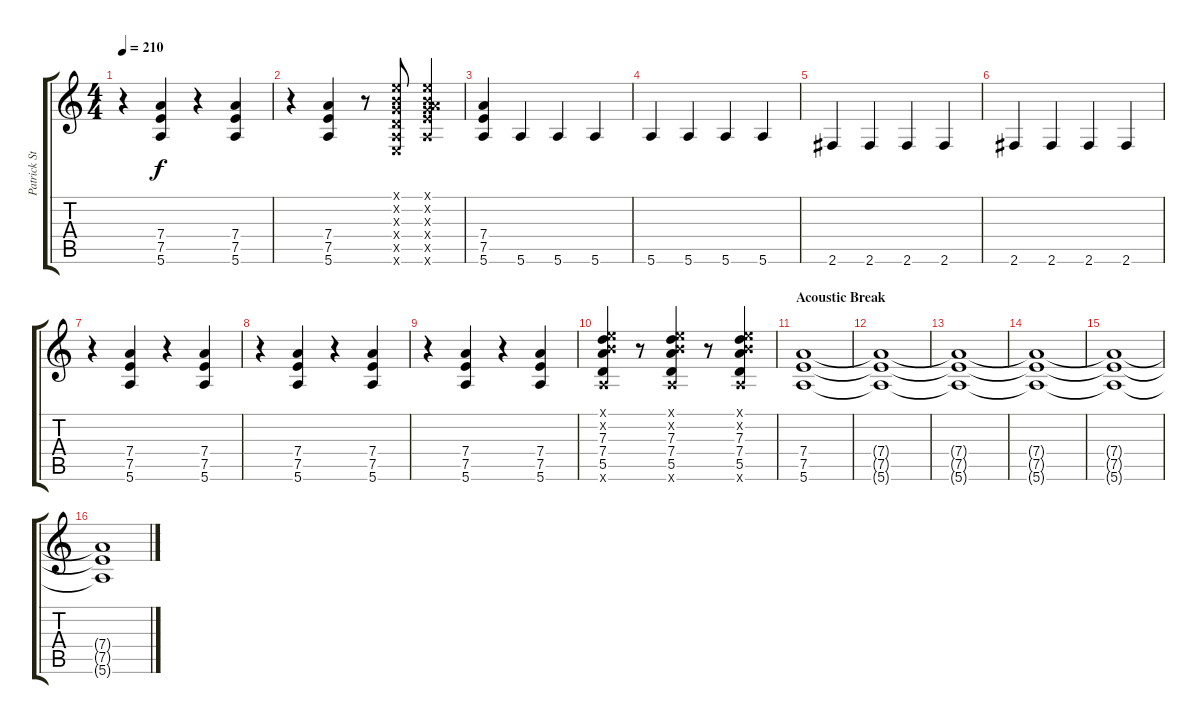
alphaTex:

\track ("Patrick Stump (Rythmn Guitar)" "Patrick St") {instrument overdrivenguitar}
\staff {score tabs}
\tuning (E4 B3 G3 D3 A2 E2) {hide}
\ts (4 4)
\tempo 210
\clef g2
\ks c
r.4{dy f volume 8 balance 16} (7.4 7.5 5.6).4 r.4{balance 0} (7.4 7.5 5.6).4 |
r.4{volume 8 balance 8} (7.4 7.5 5.6).4 r.8 (0.1{x} 0.2{x} 0.3{x} 0.4{x} 0.5{x} 0.6{x}).8 (0.1{x} 0.2{x} 0.3{x} 7.4{x} 7.5{x} 5.6{x}).4 |
(7.4 7.5 5.6).4{volume 7} 5.6.4 5.6.4 5.6.4 |
5.6.4{volume 7} 5.6.4 5.6.4 5.6.4 |
2.6.4{volume 7} 2.6.4 2.6.4 2.6.4 |
2.6.4{volume 7} 2.6.4 2.6.4 2.6.4 |
r.4{volume 6 balance 16} (7.4 7.5 5.6).4 r.4{balance 0} (7.4 7.5 5.6).4 |
r.4{volume 4 balance 16} (7.4 7.5 5.6).4 r.4{balance 0} (7.4 7.5 5.6).4 |
r.4{volume 4 balance 16} (7.4 7.5 5.6).4 r.4{balance 0} (7.4 7.5 5.6).4 |
(0.1{x} 0.2{x} 7.3 7.4 5.5 5.6{x}).4{volume 8} r.8 (0.1{x} 0.2{x} 7.3 7.4 5.5 5.6{x}).4 r.8 (0.1{x} 0.2{x} 7.3 7.4 5.5 5.6{x}).4 |
\section ("" "Acoustic Break")
(7.4 7.5 5.6).1{volume 8} |
(7.4{t} 7.5{t} 5.6{t}).1 |
(7.4{t} 7.5{t} 5.6{t}).1 |
(7.4{t} 7.5{t} 5.6{t}).1 |
(7.4{t} 7.5{t} 5.6{t}).1 |
(7.4{t} 7.5{t} 5.6{t}).1
